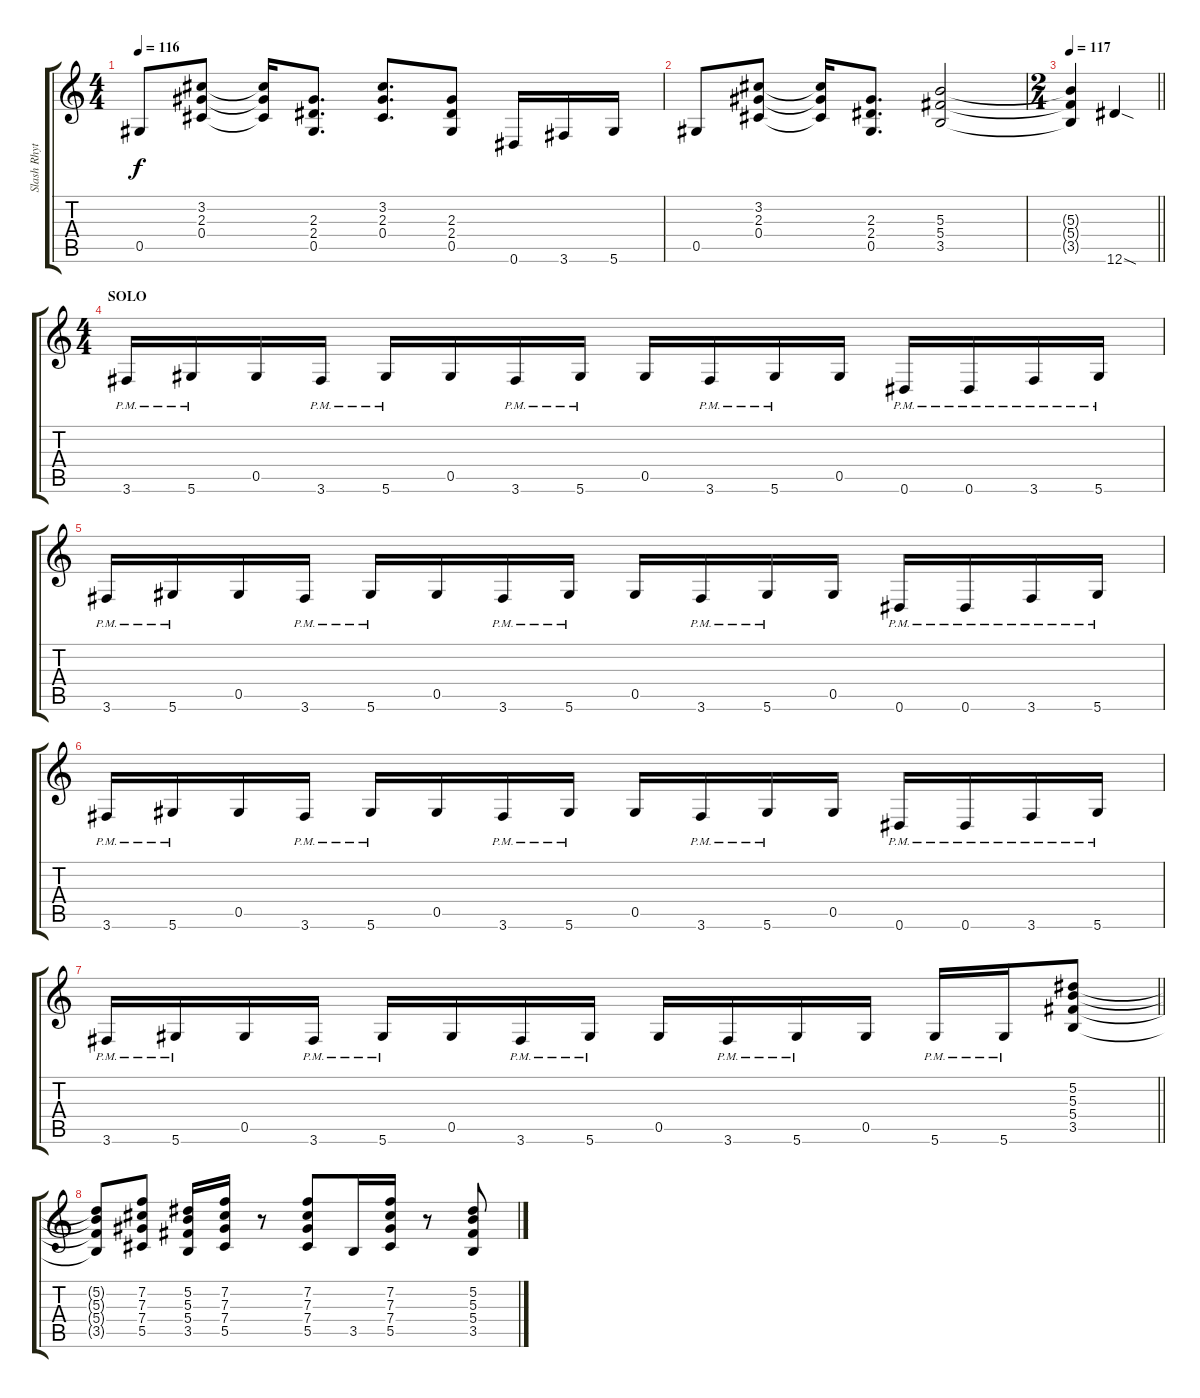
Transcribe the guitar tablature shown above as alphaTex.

\track ("Slash Rhythm" "Slash Rhyt") {instrument electricguitarclean}
\staff {score tabs}
\tuning (Eb4 Bb3 Gb3 Db3 Ab2 Eb2) {hide}
\ts (4 4)
\tempo 116
\clef g2
\ks c
0.5.8{dy f} (3.2 2.3 0.4).8 (3.2{t} 2.3{t} 0.4{t}).16 (2.3 2.4 0.5).8{d} (3.2 2.3 0.4).8{d} (2.3 2.4 0.5).8 0.6.16 3.6.16 5.6.16 |
0.5.8 (3.2 2.3 0.4).8 (3.2{t} 2.3{t} 0.4{t}).16 (2.3 2.4 0.5).8{d} (5.3 5.4 3.5).2 |
\ts (2 4)
\tempo 117
\barLineRight lightlight
(5.3{t} 5.4{t} 3.5{t}).4 12.6{sod}.4 |
\ts (4 4)
\section ("" "SOLO")
3.6{pm}.16 5.6{pm}.16 0.5.16 3.6{pm}.16 5.6{pm}.16 0.5.16 3.6{pm}.16 5.6{pm}.16 0.5.16 3.6{pm}.16 5.6{pm}.16 0.5.16 0.6{pm}.16 0.6{pm}.16 3.6{pm}.16 5.6{pm}.16 |
3.6{pm}.16 5.6{pm}.16 0.5.16 3.6{pm}.16 5.6{pm}.16 0.5.16 3.6{pm}.16 5.6{pm}.16 0.5.16 3.6{pm}.16 5.6{pm}.16 0.5.16 0.6{pm}.16 0.6{pm}.16 3.6{pm}.16 5.6{pm}.16 |
3.6{pm}.16 5.6{pm}.16 0.5.16 3.6{pm}.16 5.6{pm}.16 0.5.16 3.6{pm}.16 5.6{pm}.16 0.5.16 3.6{pm}.16 5.6{pm}.16 0.5.16 0.6{pm}.16 0.6{pm}.16 3.6{pm}.16 5.6{pm}.16 |
\barLineRight lightlight
3.6{pm}.16 5.6{pm}.16 0.5.16 3.6{pm}.16 5.6{pm}.16 0.5.16 3.6{pm}.16 5.6{pm}.16 0.5.16 3.6{pm}.16 5.6{pm}.16 0.5.16 5.6{pm}.16 5.6{pm}.16 (5.2 5.3 5.4 3.5).8 |
(5.2{t} 5.3{t} 5.4{t} 3.5{t}).8 (7.2 7.3 7.4 5.5).8 (5.2 5.3 5.4 3.5).16 (7.2 7.3 7.4 5.5).16 r.8 (7.2 7.3 7.4 5.5).8 3.5.16 (7.2 7.3 7.4 5.5).16 r.8 (5.2 5.3 5.4 3.5).8
